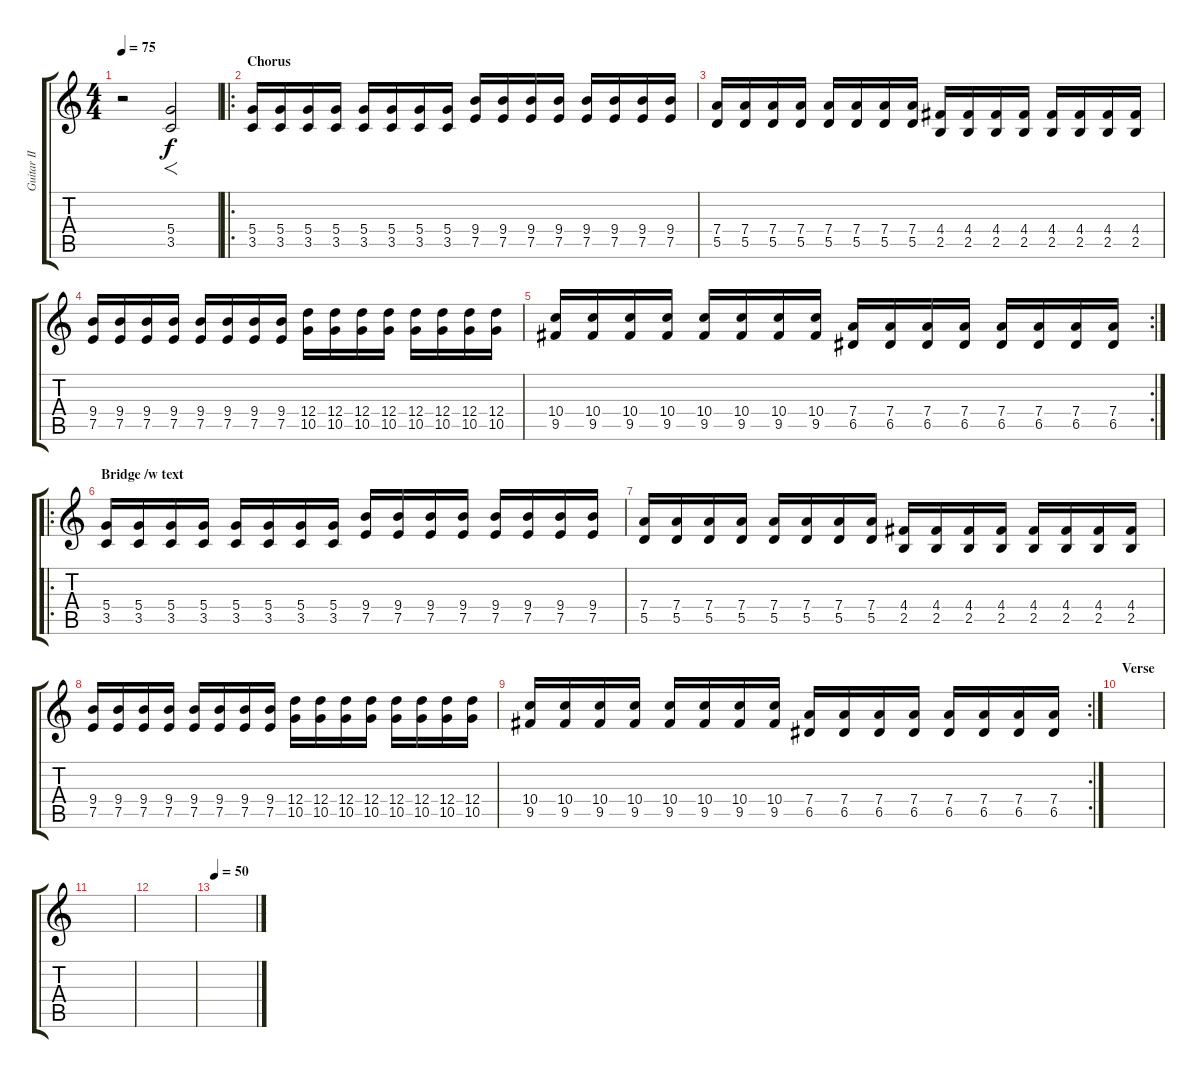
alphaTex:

\track ("Guitar II" "Guitar II") {instrument distortionguitar}
\staff {score tabs}
\tuning (E4 B3 G3 D3 A2 E2) {hide}
\ts (4 4)
\tempo 75
\clef g2
\ks c
r.2{dy f} (5.4 3.5).2{f} |
\ro
\section ("" "Chorus")
(5.4 3.5).16 (5.4 3.5).16 (5.4 3.5).16 (5.4 3.5).16 (5.4 3.5).16 (5.4 3.5).16 (5.4 3.5).16 (5.4 3.5).16 (9.4 7.5).16 (9.4 7.5).16 (9.4 7.5).16 (9.4 7.5).16 (9.4 7.5).16 (9.4 7.5).16 (9.4 7.5).16 (9.4 7.5).16 |
(7.4 5.5).16 (7.4 5.5).16 (7.4 5.5).16 (7.4 5.5).16 (7.4 5.5).16 (7.4 5.5).16 (7.4 5.5).16 (7.4 5.5).16 (4.4 2.5).16 (4.4 2.5).16 (4.4 2.5).16 (4.4 2.5).16 (4.4 2.5).16 (4.4 2.5).16 (4.4 2.5).16 (4.4 2.5).16 |
(9.4 7.5).16 (9.4 7.5).16 (9.4 7.5).16 (9.4 7.5).16 (9.4 7.5).16 (9.4 7.5).16 (9.4 7.5).16 (9.4 7.5).16 (12.4 10.5).16 (12.4 10.5).16 (12.4 10.5).16 (12.4 10.5).16 (12.4 10.5).16 (12.4 10.5).16 (12.4 10.5).16 (12.4 10.5).16 |
\rc 2
(10.4 9.5).16 (10.4 9.5).16 (10.4 9.5).16 (10.4 9.5).16 (10.4 9.5).16 (10.4 9.5).16 (10.4 9.5).16 (10.4 9.5).16 (7.4 6.5).16 (7.4 6.5).16 (7.4 6.5).16 (7.4 6.5).16 (7.4 6.5).16 (7.4 6.5).16 (7.4 6.5).16 (7.4 6.5).16 |
\ro
\section ("" "Bridge /w text")
(5.4 3.5).16{volume 16} (5.4 3.5).16 (5.4 3.5).16 (5.4 3.5).16 (5.4 3.5).16 (5.4 3.5).16 (5.4 3.5).16 (5.4 3.5).16 (9.4 7.5).16 (9.4 7.5).16 (9.4 7.5).16 (9.4 7.5).16 (9.4 7.5).16 (9.4 7.5).16 (9.4 7.5).16 (9.4 7.5).16 |
(7.4 5.5).16 (7.4 5.5).16 (7.4 5.5).16 (7.4 5.5).16 (7.4 5.5).16 (7.4 5.5).16 (7.4 5.5).16 (7.4 5.5).16 (4.4 2.5).16 (4.4 2.5).16 (4.4 2.5).16 (4.4 2.5).16 (4.4 2.5).16 (4.4 2.5).16 (4.4 2.5).16 (4.4 2.5).16 |
(9.4 7.5).16 (9.4 7.5).16 (9.4 7.5).16 (9.4 7.5).16 (9.4 7.5).16 (9.4 7.5).16 (9.4 7.5).16 (9.4 7.5).16 (12.4 10.5).16 (12.4 10.5).16 (12.4 10.5).16 (12.4 10.5).16 (12.4 10.5).16 (12.4 10.5).16 (12.4 10.5).16 (12.4 10.5).16 |
\rc 2
(10.4 9.5).16 (10.4 9.5).16 (10.4 9.5).16 (10.4 9.5).16 (10.4 9.5).16 (10.4 9.5).16 (10.4 9.5).16 (10.4 9.5).16 (7.4 6.5).16 (7.4 6.5).16 (7.4 6.5).16 (7.4 6.5).16 (7.4 6.5).16 (7.4 6.5).16 (7.4 6.5).16 (7.4 6.5).16 |
\section ("" "Verse")
|
|
|
\tempo 50
